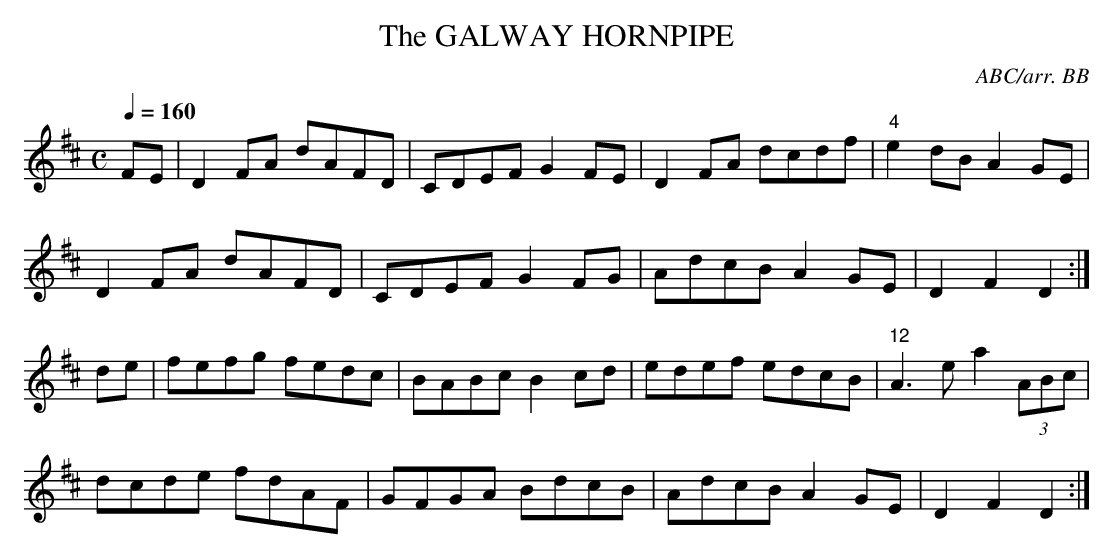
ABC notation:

X:1
T:GALWAY HORNPIPE, The
C:ABC/arr. BB
m 12 = /(3ABA (3Ace a2 (3ABc/
M:C
L:1/8
Q:1/4=160
K:D
FE|D2FA dAFD|CDEF G2FE|D2FA dcdf|"4"e2dB A2GE|
D2FA dAFD|CDEF G2FG|AdcB A2GE|D2F2 D2 :|
de|fefg fedc|BABc B2cd|edef edcB|"12"A3e a2 (3ABc|
dcde fdAF|GFGA BdcB|AdcB A2GE|D2F2 D2 :|
